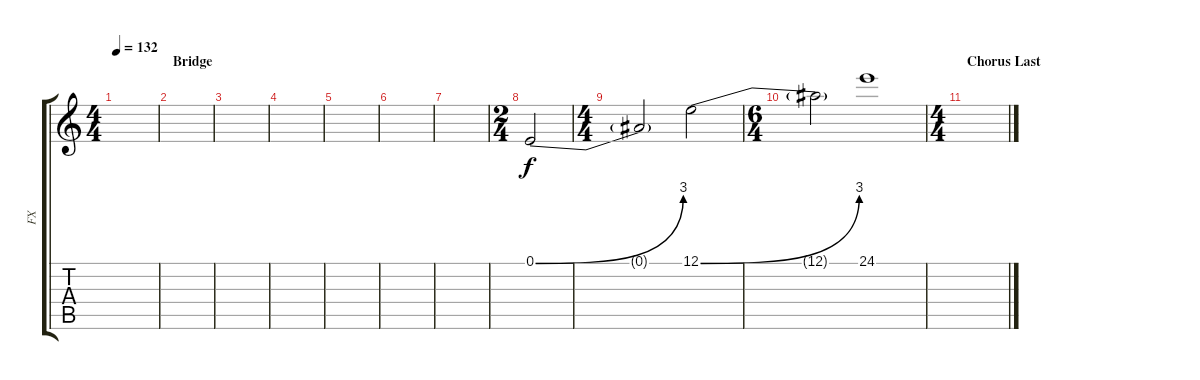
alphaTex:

\track ("FX" "FX") {instrument whistle}
\staff {score tabs}
\tuning (E4 B3 G3 D3 A2 E2) {hide}
\ts (4 4)
\tempo 132
\clef g2
\ks c
|
\section ("" "Bridge")
|
|
|
|
|
|
\ts (2 4)
0.1{be (bend 0 0 60 12)}.2{volume 16} |
\ts (4 4)
0.1{t}.2 12.1{be (bend 0 0 60 12)}.2{volume 11} |
\ts (6 4)
12.1{t}.2 24.1.1 |
\ts (4 4)
\section ("" "Chorus Last")
